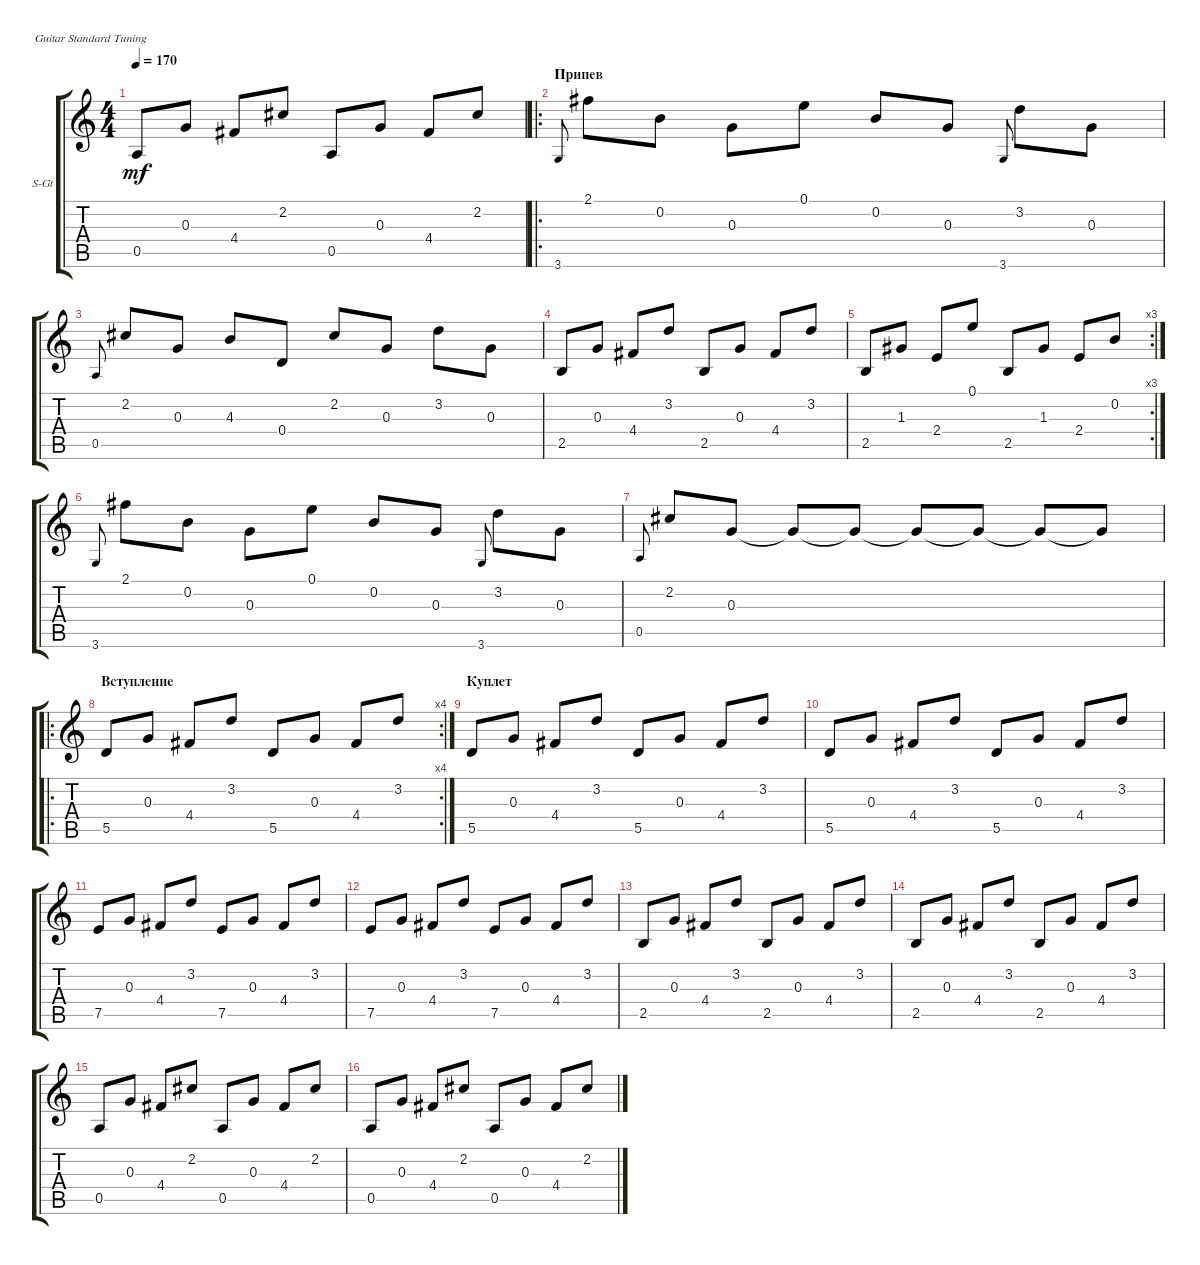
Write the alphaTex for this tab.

\defaultSystemsLayout 4
\bracketExtendMode groupsimilarinstruments
\firstSystemTrackNameOrientation horizontal
\otherSystemsTrackNameOrientation horizontal
\track ("Steel Guitar" "S-Gt") {instrument acousticguitarsteel}
\staff {score tabs}
\tuning (E4 B3 G3 D3 A2 E2)
\ts (4 4)
\tempo 170
\clef g2
\ks c
0.5.8{dy mf} 0.3.8 4.4.8 2.2.8 0.5.8 0.3.8 4.4.8 2.2.8 |
\ro
\section ("" "Припев")
3.6.8{gr onbeat} 2.1.8 0.2.8 0.3.8 0.1.8 0.2.8 0.3.8 3.6.8{gr onbeat} 3.2.8 0.3.8 |
0.5.8{gr onbeat} 2.2.8 0.3.8 4.3.8 0.4.8 2.2.8 0.3.8 3.2.8 0.3.8 |
2.5.8 0.3.8 4.4.8 3.2.8 2.5.8 0.3.8 4.4.8 3.2.8 |
\rc 3
2.5.8 1.3.8 2.4.8 0.1.8 2.5.8 1.3.8 2.4.8 0.2.8 |
3.6.8{gr onbeat} 2.1.8 0.2.8 0.3.8 0.1.8 0.2.8 0.3.8 3.6.8{gr onbeat} 3.2.8 0.3.8 |
0.5.8{gr onbeat} 2.2.8 0.3.8 0.3{t}.8 0.3{t}.8 0.3{t}.8 0.3{t}.8 0.3{t}.8 0.3{t}.8 |
\ro
\rc 4
\section ("" "Вступление")
5.5.8 0.3.8 4.4.8 3.2.8 5.5.8 0.3.8 4.4.8 3.2.8 |
\section ("" "Куплет")
5.5.8 0.3.8 4.4.8 3.2.8 5.5.8 0.3.8 4.4.8 3.2.8 |
5.5.8 0.3.8 4.4.8 3.2.8 5.5.8 0.3.8 4.4.8 3.2.8 |
7.5.8 0.3.8 4.4.8 3.2.8 7.5.8 0.3.8 4.4.8 3.2.8 |
7.5.8 0.3.8 4.4.8 3.2.8 7.5.8 0.3.8 4.4.8 3.2.8 |
2.5.8 0.3.8 4.4.8 3.2.8 2.5.8 0.3.8 4.4.8 3.2.8 |
2.5.8 0.3.8 4.4.8 3.2.8 2.5.8 0.3.8 4.4.8 3.2.8 |
0.5.8 0.3.8 4.4.8 2.2.8 0.5.8 0.3.8 4.4.8 2.2.8 |
0.5.8 0.3.8 4.4.8 2.2.8 0.5.8 0.3.8 4.4.8 2.2.8
